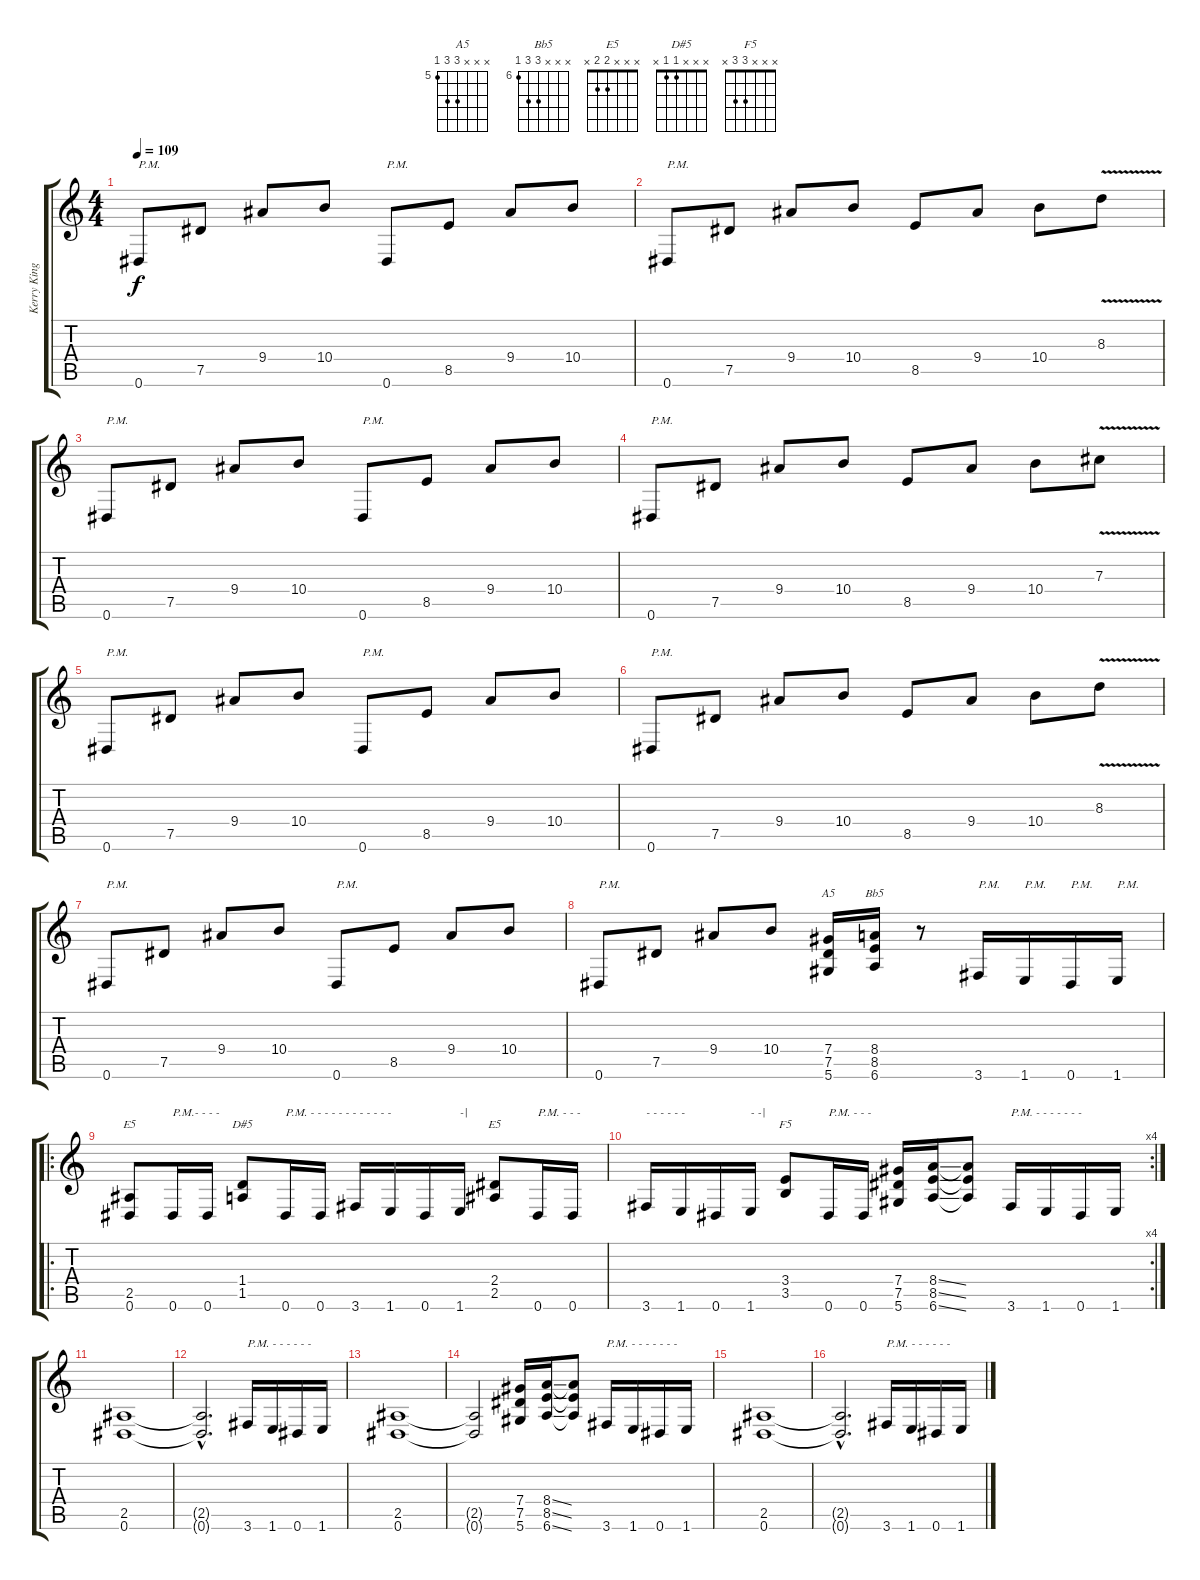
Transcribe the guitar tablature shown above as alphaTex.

\track ("Kerry King" "Kerry King") {instrument distortionguitar}
\staff {score tabs}
\tuning (Eb4 Bb3 Gb3 Db3 Ab2 Eb2) {hide}
\chord ("A5" x x x 7 7 5) {firstfret 5}
\chord ("Bb5" x x x 8 8 6) {firstfret 6}
\chord ("E5" x x x x 2 0)
\chord ("D#5" x x x 1 1 x)
\chord ("E5" x x x 2 2 x)
\chord ("F5" x x x 3 3 x)
\ts (4 4)
\tempo 109
\clef g2
\ks c
0.6.8{txt "P.M." dy f} 7.5.8 9.4.8 10.4.8 0.6.8{txt "P.M."} 8.5.8 9.4.8 10.4.8 |
0.6.8{txt "P.M."} 7.5.8 9.4.8 10.4.8 8.5.8 9.4.8 10.4.8 8.3{v}.8 |
0.6.8{txt "P.M."} 7.5.8 9.4.8 10.4.8 0.6.8{txt "P.M."} 8.5.8 9.4.8 10.4.8 |
0.6.8{txt "P.M."} 7.5.8 9.4.8 10.4.8 8.5.8 9.4.8 10.4.8 7.3{v}.8 |
0.6.8{txt "P.M."} 7.5.8 9.4.8 10.4.8 0.6.8{txt "P.M."} 8.5.8 9.4.8 10.4.8 |
0.6.8{txt "P.M."} 7.5.8 9.4.8 10.4.8 8.5.8 9.4.8 10.4.8 8.3{v}.8 |
0.6.8{txt "P.M."} 7.5.8 9.4.8 10.4.8 0.6.8{txt "P.M."} 8.5.8 9.4.8 10.4.8 |
0.6.8{txt "P.M."} 7.5.8 9.4.8 10.4.8 (7.4 7.5 5.6).16{ch "A5"} (8.4 8.5 6.6).16{ch "Bb5"} r.8 3.6.16{txt "P.M."} 1.6.16{txt "P.M."} 0.6.16{txt "P.M."} 1.6.16{txt "P.M."} |
\ro
(2.5 0.6).8{ch "E5"} 0.6.16{txt "P.M.- - - -"} 0.6.16 (1.4 1.5).8{ch "D#5"} 0.6.16{txt "P.M. - - - - - - - - - - - -"} 0.6.16 3.6.16 1.6.16 0.6.16 1.6.16{txt "-|"} (2.4 2.5).8{ch "E5"} 0.6.16{txt "P.M. - - - "} 0.6.16 |
\rc 4
3.6.16{txt "- - - - - - "} 1.6.16 0.6.16 1.6.16{txt "- -|"} (3.4 3.5).8{ch "F5"} 0.6.16{txt "P.M. - - - "} 0.6.16 (7.4 7.5 5.6).16 (8.4{ss} 8.5{ss} 6.6{ss}).16 (8.4{t} 8.5{t} 6.6{t}).8 3.6.16{txt "P.M. - - - - - - - "} 1.6.16 0.6.16 1.6.16 |
(2.5 0.6).1 |
(2.5{hac t} 0.6{hac t}).2{d} 3.6.16{txt "P.M. - - - - - -"} 1.6.16 0.6.16 1.6.16 |
(2.5 0.6).1 |
(2.5{t} 0.6{t}).2 (7.4 7.5 5.6).16 (8.4{ss} 8.5{ss} 6.6{ss}).16 (8.4{t} 8.5{t} 6.6{t}).8 3.6.16{txt "P.M. - - - - - - - "} 1.6.16 0.6.16 1.6.16 |
(2.5 0.6).1 |
(2.5{hac t} 0.6{hac t}).2{d} 3.6.16{txt "P.M. - - - - - -"} 1.6.16 0.6.16 1.6.16
